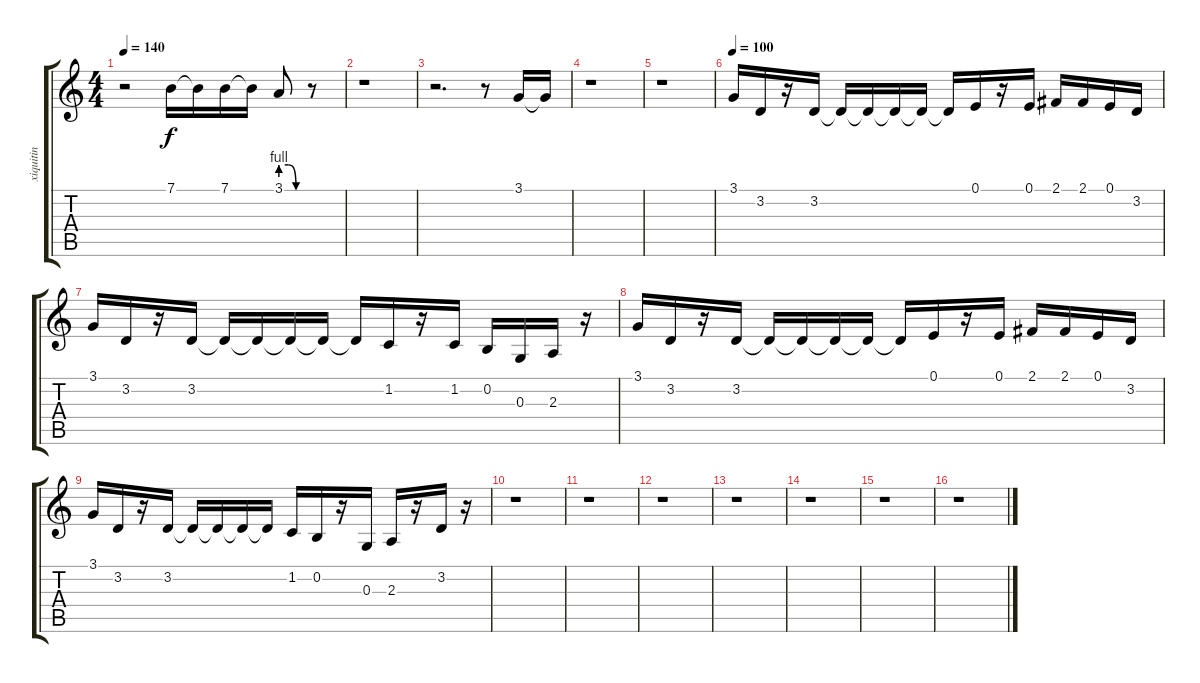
\track ("xiquitin" "xiquitin") {instrument trumpet}
\staff {score tabs}
\tuning (E4 B3 G3 D3 A2 E2) {hide}
\ts (4 4)
\tempo 140
\clef g2
\ks c
r.2{dy f} 7.1.16 7.1{t}.16 7.1.16 7.1{t}.16 3.1{be (custom 0 4 20 4 40 0 60 0)}.8 r.8 |
r.1 |
r.2{d} r.8 3.1.16 3.1{t}.16 |
r.1 |
r.1 |
\tempo 100
3.1.16 3.2.16 r.16 3.2.16 3.2{t}.16 3.2{t}.16 3.2{t}.16 3.2{t}.16 3.2{t}.16 0.1.16 r.16 0.1.16 2.1.16 2.1.16 0.1.16 3.2.16 |
3.1.16 3.2.16 r.16 3.2.16 3.2{t}.16 3.2{t}.16 3.2{t}.16 3.2{t}.16 3.2{t}.16 1.2.16 r.16 1.2.16 0.2.16 0.3.16 2.3.16 r.16 |
3.1.16 3.2.16 r.16 3.2.16 3.2{t}.16 3.2{t}.16 3.2{t}.16 3.2{t}.16 3.2{t}.16 0.1.16 r.16 0.1.16 2.1.16 2.1.16 0.1.16 3.2.16 |
3.1.16 3.2.16 r.16 3.2.16 3.2{t}.16 3.2{t}.16 3.2{t}.16 3.2{t}.16 1.2.16 0.2.16 r.16 0.3.16 2.3.16 r.16 3.2.16 r.16 |
r.1 |
r.1 |
r.1 |
r.1 |
r.1 |
r.1 |
r.1
